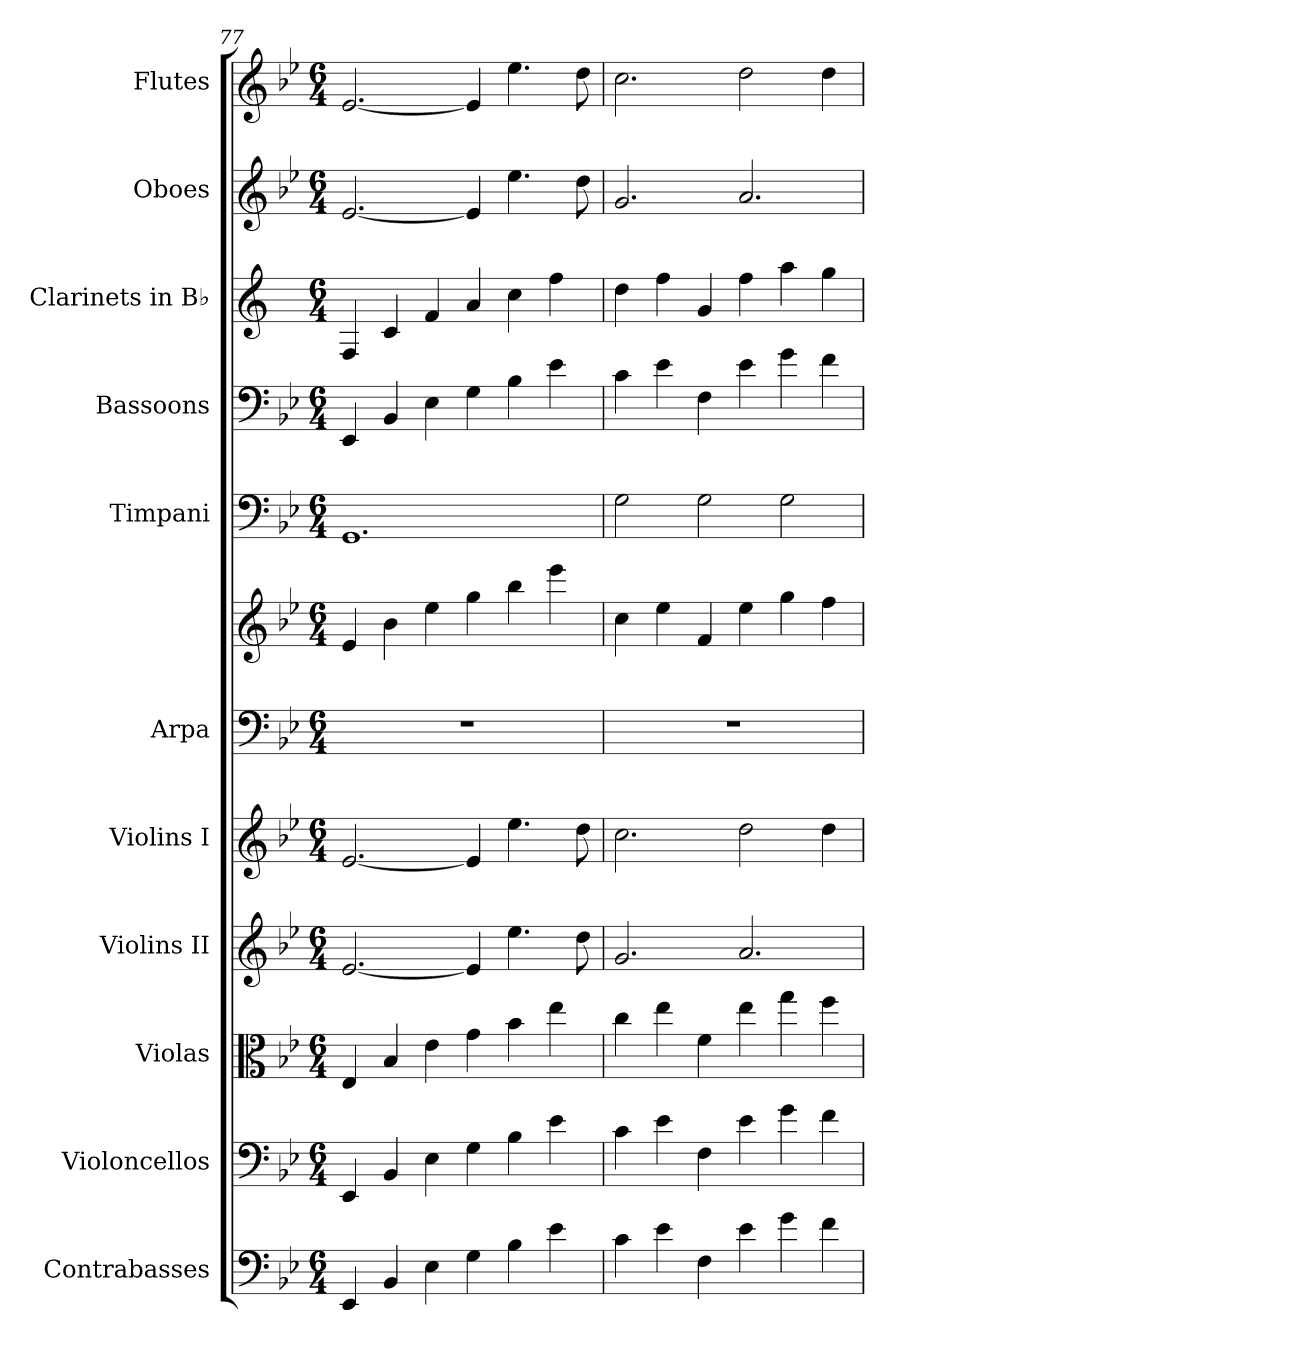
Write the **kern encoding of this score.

**kern	**kern	**kern	**kern	**kern	**kern	**kern	**kern	**kern	**kern	**kern	**kern
*part11	*part10	*part9	*part8	*part7	*part6	*part6	*part5	*part4	*part3	*part2	*part1
*staff12	*staff11	*staff10	*staff9	*staff8	*staff7	*staff6	*staff5	*staff4	*staff3	*staff2	*staff1
*I"Contrabasses	*I"Violoncellos	*I"Violas	*I"Violins II	*I"Violins I	*I"Arpa	*	*I"Timpani	*I"Bassoons	*I"Clarinets in B♭	*I"Oboes	*I"Flutes
*I'Cb.	*I'Vc.	*I'Vla.	*I'Vln. II	*I'Vln. I	*I'Arp.	*	*I'Timp.	*I'Bsn.	*	*I'Ob.	*I'Fl.
*clefF4	*clefF4	*clefC3	*clefG2	*clefG2	*clefF4	*clefG2	*clefF4	*clefF4	*clefG2	*clefG2	*clefG2
*ITrd7c12	*	*	*	*	*	*	*	*	*ITrd1c2	*	*
*k[b-e-]	*k[b-e-]	*k[b-e-]	*k[b-e-]	*k[b-e-]	*k[b-e-]	*k[b-e-]	*k[b-e-]	*k[b-e-]	*k[b-e-]	*k[b-e-]	*k[b-e-]
*M6/4	*M6/4	*M6/4	*M6/4	*M6/4	*M6/4	*M6/4	*M6/4	*M6/4	*M6/4	*M6/4	*M6/4
=77	=77	=77	=77	=77	=77	=77	=77	=77	=77	=77	=77
4EEE-/	4EE-/	4E-/	[2.e-/	[2.e-/	1.r	4e-/	1.GG	4EE-/	4E-/	[2.e-/	[2.e-/
4BBB-/	4BB-/	4B-/	.	.	.	4b-\	.	4BB-/	4B-/	.	.
4EE-\	4E-\	4e-\	.	.	.	4ee-\	.	4E-\	4e-/	.	.
4GG\	4G\	4g\	4e-/]	4e-/]	.	4gg\	.	4G\	4g/	4e-/]	4e-/]
4BB-\	4B-\	4b-\	4.ee-\	4.ee-\	.	4bb-\	.	4B-\	4b-\	4.ee-\	4.ee-\
4E-\	4e-\	4ee-\	.	.	.	4eee-\	.	4e-\	4ee-\	.	.
.	.	.	8dd\	8dd\	.	.	.	.	.	8dd\	8dd\
=78	=78	=78	=78	=78	=78	=78	=78	=78	=78	=78	=78
4C\	4c\	4cc\	2.g/	2.cc\	1.r	4cc\	2G\	4c\	4cc\	2.g/	2.cc\
4E-\	4e-\	4ee-\	.	.	.	4ee-\	.	4e-\	4ee-\	.	.
4FF\	4F\	4f\	.	.	.	4f/	2G\	4F\	4f/	.	.
4E-\	4e-\	4ee-\	2.a/	2dd\	.	4ee-\	.	4e-\	4ee-\	2.a/	2dd\
4G\	4g\	4gg\	.	.	.	4gg\	2G\	4g\	4gg\	.	.
4F\	4f\	4ff\	.	4dd\	.	4ff\	.	4f\	4ff\	.	4dd\
=	=	=	=	=	=	=	=	=	=	=	=
*-	*-	*-	*-	*-	*-	*-	*-	*-	*-	*-	*-
